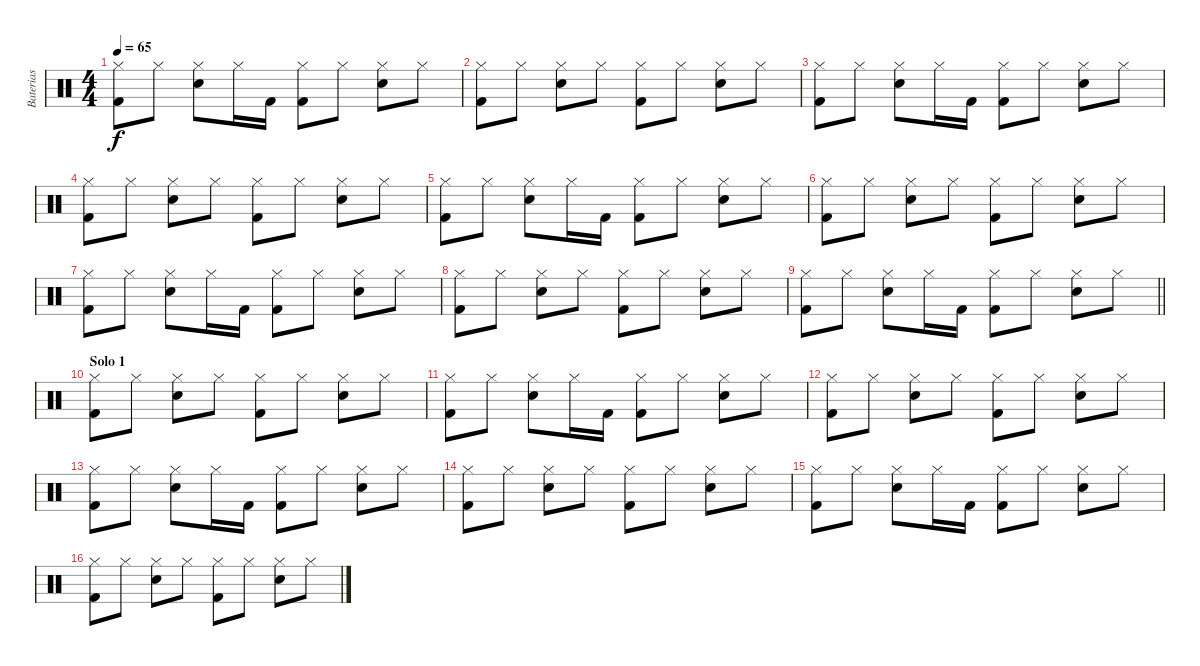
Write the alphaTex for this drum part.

\track ("Baterias" "Baterias") {instrument percussion}
\staff {score}
\articulation defaults
\ts (4 4)
\tempo 65
\clef neutral
\ks c
("Hi-Hat (closed)" "Kick (hit) 2").8{dy f} "Hi-Hat (closed)".8 ("Hi-Hat (closed)" "Snare (hit) 2").8 "Hi-Hat (closed)".16 "Kick (hit) 2".16 ("Hi-Hat (closed)" "Kick (hit) 2").8 "Hi-Hat (closed)".8 ("Hi-Hat (closed)" "Snare (hit) 2").8 "Hi-Hat (closed)".8 |
("Hi-Hat (closed)" "Kick (hit) 2").8 "Hi-Hat (closed)".8 ("Hi-Hat (closed)" "Snare (hit) 2").8 "Hi-Hat (closed)".8 ("Hi-Hat (closed)" "Kick (hit) 2").8 "Hi-Hat (closed)".8 ("Hi-Hat (closed)" "Snare (hit) 2").8 "Hi-Hat (closed)".8 |
("Hi-Hat (closed)" "Kick (hit) 2").8 "Hi-Hat (closed)".8 ("Hi-Hat (closed)" "Snare (hit) 2").8 "Hi-Hat (closed)".16 "Kick (hit) 2".16 ("Hi-Hat (closed)" "Kick (hit) 2").8 "Hi-Hat (closed)".8 ("Hi-Hat (closed)" "Snare (hit) 2").8 "Hi-Hat (closed)".8 |
("Hi-Hat (closed)" "Kick (hit) 2").8 "Hi-Hat (closed)".8 ("Hi-Hat (closed)" "Snare (hit) 2").8 "Hi-Hat (closed)".8 ("Hi-Hat (closed)" "Kick (hit) 2").8 "Hi-Hat (closed)".8 ("Hi-Hat (closed)" "Snare (hit) 2").8 "Hi-Hat (closed)".8 |
("Hi-Hat (closed)" "Kick (hit) 2").8 "Hi-Hat (closed)".8 ("Hi-Hat (closed)" "Snare (hit) 2").8 "Hi-Hat (closed)".16 "Kick (hit) 2".16 ("Hi-Hat (closed)" "Kick (hit) 2").8 "Hi-Hat (closed)".8 ("Hi-Hat (closed)" "Snare (hit) 2").8 "Hi-Hat (closed)".8 |
("Hi-Hat (closed)" "Kick (hit) 2").8 "Hi-Hat (closed)".8 ("Hi-Hat (closed)" "Snare (hit) 2").8 "Hi-Hat (closed)".8 ("Hi-Hat (closed)" "Kick (hit) 2").8 "Hi-Hat (closed)".8 ("Hi-Hat (closed)" "Snare (hit) 2").8 "Hi-Hat (closed)".8 |
("Hi-Hat (closed)" "Kick (hit) 2").8 "Hi-Hat (closed)".8 ("Hi-Hat (closed)" "Snare (hit) 2").8 "Hi-Hat (closed)".16 "Kick (hit) 2".16 ("Hi-Hat (closed)" "Kick (hit) 2").8 "Hi-Hat (closed)".8 ("Hi-Hat (closed)" "Snare (hit) 2").8 "Hi-Hat (closed)".8 |
("Hi-Hat (closed)" "Kick (hit) 2").8 "Hi-Hat (closed)".8 ("Hi-Hat (closed)" "Snare (hit) 2").8 "Hi-Hat (closed)".8 ("Hi-Hat (closed)" "Kick (hit) 2").8 "Hi-Hat (closed)".8 ("Hi-Hat (closed)" "Snare (hit) 2").8 "Hi-Hat (closed)".8 |
\barLineRight lightlight
("Hi-Hat (closed)" "Kick (hit) 2").8 "Hi-Hat (closed)".8 ("Hi-Hat (closed)" "Snare (hit) 2").8 "Hi-Hat (closed)".16 "Kick (hit) 2".16 ("Hi-Hat (closed)" "Kick (hit) 2").8 "Hi-Hat (closed)".8 ("Hi-Hat (closed)" "Snare (hit) 2").8 "Hi-Hat (closed)".8 |
\section ("" "Solo 1")
("Hi-Hat (closed)" "Kick (hit) 2").8 "Hi-Hat (closed)".8 ("Hi-Hat (closed)" "Snare (hit) 2").8 "Hi-Hat (closed)".8 ("Hi-Hat (closed)" "Kick (hit) 2").8 "Hi-Hat (closed)".8 ("Hi-Hat (closed)" "Snare (hit) 2").8 "Hi-Hat (closed)".8 |
("Hi-Hat (closed)" "Kick (hit) 2").8 "Hi-Hat (closed)".8 ("Hi-Hat (closed)" "Snare (hit) 2").8 "Hi-Hat (closed)".16 "Kick (hit) 2".16 ("Hi-Hat (closed)" "Kick (hit) 2").8 "Hi-Hat (closed)".8 ("Hi-Hat (closed)" "Snare (hit) 2").8 "Hi-Hat (closed)".8 |
("Hi-Hat (closed)" "Kick (hit) 2").8 "Hi-Hat (closed)".8 ("Hi-Hat (closed)" "Snare (hit) 2").8 "Hi-Hat (closed)".8 ("Hi-Hat (closed)" "Kick (hit) 2").8 "Hi-Hat (closed)".8 ("Hi-Hat (closed)" "Snare (hit) 2").8 "Hi-Hat (closed)".8 |
("Hi-Hat (closed)" "Kick (hit) 2").8 "Hi-Hat (closed)".8 ("Hi-Hat (closed)" "Snare (hit) 2").8 "Hi-Hat (closed)".16 "Kick (hit) 2".16 ("Hi-Hat (closed)" "Kick (hit) 2").8 "Hi-Hat (closed)".8 ("Hi-Hat (closed)" "Snare (hit) 2").8 "Hi-Hat (closed)".8 |
("Hi-Hat (closed)" "Kick (hit) 2").8 "Hi-Hat (closed)".8 ("Hi-Hat (closed)" "Snare (hit) 2").8 "Hi-Hat (closed)".8 ("Hi-Hat (closed)" "Kick (hit) 2").8 "Hi-Hat (closed)".8 ("Hi-Hat (closed)" "Snare (hit) 2").8 "Hi-Hat (closed)".8 |
("Hi-Hat (closed)" "Kick (hit) 2").8 "Hi-Hat (closed)".8 ("Hi-Hat (closed)" "Snare (hit) 2").8 "Hi-Hat (closed)".16 "Kick (hit) 2".16 ("Hi-Hat (closed)" "Kick (hit) 2").8 "Hi-Hat (closed)".8 ("Hi-Hat (closed)" "Snare (hit) 2").8 "Hi-Hat (closed)".8 |
("Hi-Hat (closed)" "Kick (hit) 2").8 "Hi-Hat (closed)".8 ("Hi-Hat (closed)" "Snare (hit) 2").8 "Hi-Hat (closed)".8 ("Hi-Hat (closed)" "Kick (hit) 2").8 "Hi-Hat (closed)".8 ("Hi-Hat (closed)" "Snare (hit) 2").8 "Hi-Hat (closed)".8
